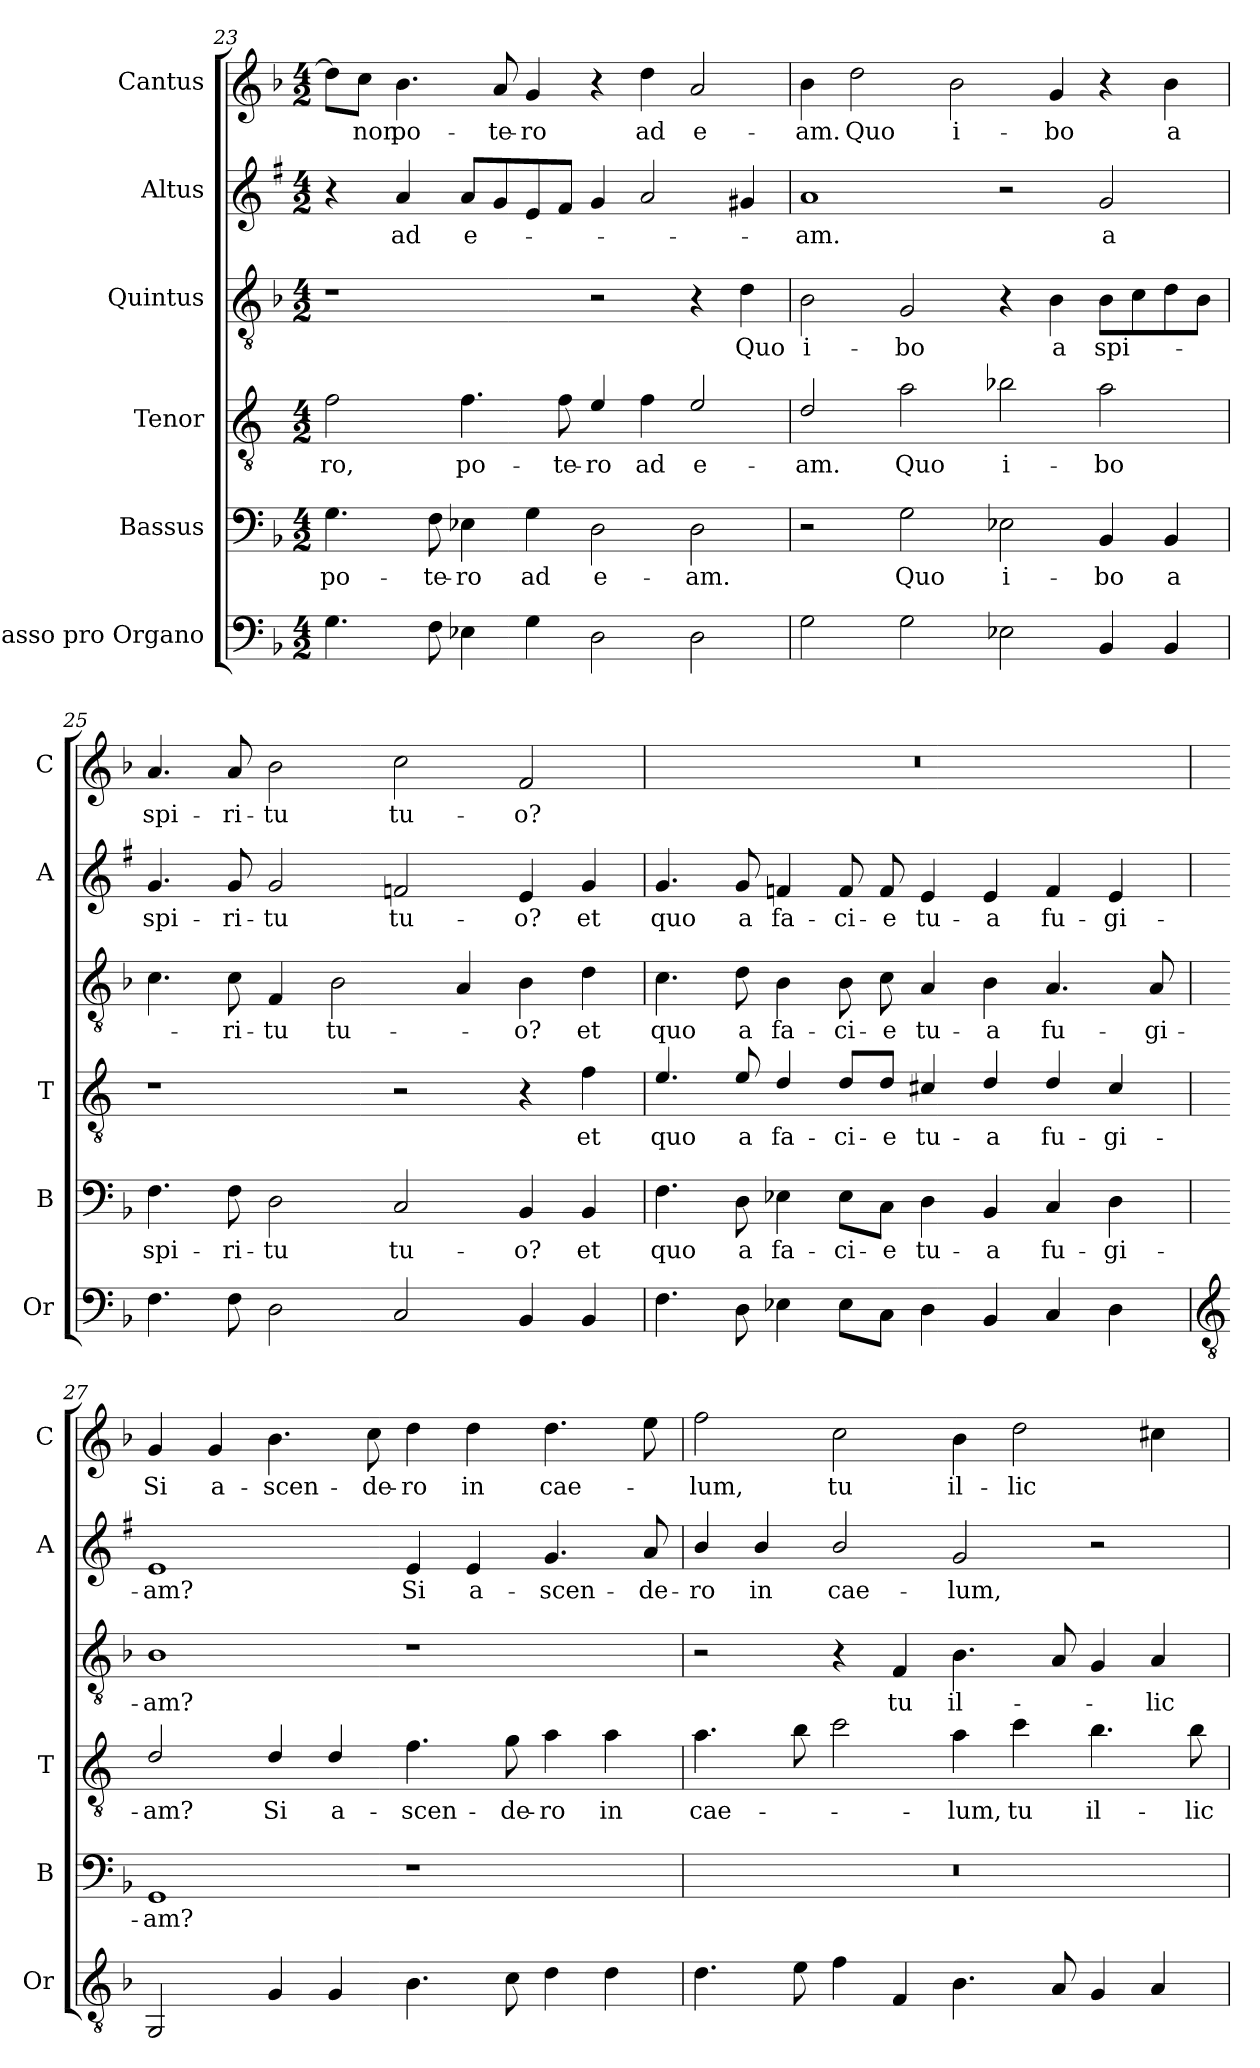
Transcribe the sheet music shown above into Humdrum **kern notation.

**kern	**kern	**text	**kern	**text	**kern	**text	**kern	**text	**kern	**text
*part6	*part5	*part5	*part4	*part4	*part3	*part3	*part2	*part2	*part1	*part1
*staff6	*staff5	*staff5	*staff4	*staff4	*staff3	*staff3	*staff2	*staff2	*staff1	*staff1
*I"Basso pro Organo	*I"Bassus	*	*I"Tenor	*	*I"Quintus	*	*I"Altus	*	*I"Cantus	*
*I'Or	*I'B	*	*I'T	*	*	*	*I'A	*	*I'C	*
!!LO:PB:g=z
*clefF4	*clefF4	*	*clefGv2	*	*clefGv2	*	*clefG2	*	*clefG2	*
*	*	*	*ITrd4c7	*	*	*	*ITrd1c2	*	*	*
*k[b-]	*k[b-]	*	*k[b-]	*	*k[b-]	*	*k[b-]	*	*k[b-]	*
*F:	*F:	*	*F:	*	*F:	*	*F:	*	*F:	*
*M4/2	*M4/2	*	*M4/2	*	*M4/2	*	*M4/2	*	*M4/2	*
=23	=23	=23	=23	=23	=23	=23	=23	=23	=23	=23
!	!	!LO:LY:b	!	!LO:LY:b	!	!	!	!	!	!
4.G\	4.G\	po-	2B-\	-ro,	1r	.	4r	.	8dd\L]	.
!	!	!	!	!	!	!	!	!	!	!LO:LY:b
.	.	.	.	.	.	.	.	.	8cc\J	non
!	!	!	!	!	!	!	!	!LO:LY:b	!	!LO:LY:b
.	.	.	.	.	.	.	4g/	ad	4.b-\	po-
!	!	!LO:LY:b	!	!	!	!	!	!	!	!
8F\	8F\	-te-	.	.	.	.	.	.	.	.
!	!	!LO:LY:b	!	!LO:LY:b	!	!	!	!LO:LY:b	!	!
4E-X\	4E-X\	-ro	4.B-\	po-	.	.	8g/L	e-	.	.
!	!	!	!	!	!	!	!	!	!	!LO:LY:b
.	.	.	.	.	.	.	8f/	.	8a/	-te-
!	!	!LO:LY:b	!	!	!	!	!	!	!	!LO:LY:b
4G\	4G\	ad	.	.	.	.	8d/	.	4g/	-ro
!	!	!	!	!LO:LY:b	!	!	!	!	!	!
.	.	.	8B-\	-te-	.	.	8e/J	.	.	.
!	!	!LO:LY:b	!	!LO:LY:b	!	!	!	!	!	!
2D\	2D\	e-	4A/	-ro	2r	.	4f/	.	4r	.
!	!	!	!	!LO:LY:b	!	!	!	!	!	!LO:LY:b
.	.	.	4B-\	ad	.	.	2g/	.	4dd\	ad
!	!	!LO:LY:b	!	!LO:LY:b	!	!	!	!	!	!LO:LY:b
2D\	2D\	-am.	2A/	e-	4r	.	.	.	2a/	e-
!	!	!	!	!	!	!LO:LY:b	!	!	!	!
.	.	.	.	.	4d\	Quo	4f#X/	.	.	.
=24	=24	=24	=24	=24	=24	=24	=24	=24	=24	=24
!	!	!	!	!LO:LY:b	!	!LO:LY:b	!	!LO:LY:b	!	!LO:LY:b
2G\	2r	.	2G/	-am.	2B-\	i-	1g	-am.	4b-\	-am.
!	!	!	!	!	!	!	!	!	!	!LO:LY:b
.	.	.	.	.	.	.	.	.	2dd\	Quo
!	!	!LO:LY:b	!	!LO:LY:b	!	!LO:LY:b	!	!	!	!
2G\	2G\	Quo	2d\	Quo	2G/	-bo	.	.	.	.
!	!	!	!	!	!	!	!	!	!	!LO:LY:b
.	.	.	.	.	.	.	.	.	2b-\	i-
!	!	!LO:LY:b	!	!LO:LY:b	!	!	!	!	!	!
2E-X\	2E-X\	i-	2e-X\	i-	4r	.	2r	.	.	.
!	!	!	!	!	!	!LO:LY:b	!	!	!	!LO:LY:b
.	.	.	.	.	4B-\	a	.	.	4g/	-bo
!	!	!LO:LY:b	!	!LO:LY:b	!	!LO:LY:b	!	!LO:LY:b	!	!
4BB-/	4BB-/	-bo	2d\	-bo	8B-\L	spi-	2f/	a	4r	.
.	.	.	.	.	8c\	.	.	.	.	.
!	!	!LO:LY:b	!	!	!	!	!	!	!	!LO:LY:b
4BB-/	4BB-/	a	.	.	8d\	.	.	.	4b-\	a
.	.	.	.	.	8B-\J	.	.	.	.	.
=25	=25	=25	=25	=25	=25	=25	=25	=25	=25	=25
!	!	!LO:LY:b	!	!	!	!	!	!LO:LY:b	!	!LO:LY:b
4.F\	4.F\	spi-	1r	.	4.c\	.	4.f/	spi-	4.a/	spi-
!	!	!LO:LY:b	!	!	!	!LO:LY:b	!	!LO:LY:b	!	!LO:LY:b
8F\	8F\	-ri-	.	.	8c\	-ri-	8f/	-ri-	8a/	-ri-
!	!	!LO:LY:b	!	!	!	!LO:LY:b	!	!LO:LY:b	!	!LO:LY:b
2D\	2D\	-tu	.	.	4F/	-tu	2f/	-tu	2b-\	-tu
!	!	!	!	!	!	!LO:LY:b	!	!	!	!
.	.	.	.	.	2B-\	tu-	.	.	.	.
!	!	!LO:LY:b	!	!	!	!	!	!LO:LY:b	!	!LO:LY:b
2C/	2C/	tu-	2r	.	.	.	2e-X/	tu-	2cc\	tu-
.	.	.	.	.	4A/	.	.	.	.	.
!	!	!LO:LY:b	!	!	!	!LO:LY:b	!	!LO:LY:b	!	!LO:LY:b
4BB-/	4BB-/	-o?	4r	.	4B-\	-o?	4d/	-o?	2f/	-o?
!	!	!LO:LY:b	!	!LO:LY:b	!	!LO:LY:b	!	!LO:LY:b	!	!
4BB-/	4BB-/	et	4B-\	et	4d\	et	4f/	et	.	.
!!LO:LB:g=z
=26	=26	=26	=26	=26	=26	=26	=26	=26	=26	=26
!	!	!LO:LY:b	!	!LO:LY:b	!	!LO:LY:b	!	!LO:LY:b	!	!
4.F\	4.F\	quo	4.A/	quo	4.c\	quo	4.f/	quo	0r	.
!	!	!LO:LY:b	!	!LO:LY:b	!	!LO:LY:b	!	!LO:LY:b	!	!
8D\	8D\	a	8A/	a	8d\	a	8f/	a	.	.
!	!	!LO:LY:b	!	!LO:LY:b	!	!LO:LY:b	!	!LO:LY:b	!	!
4E-X\	4E-X\	fa-	4G/	fa-	4B-\	fa-	4e-X/	fa-	.	.
!	!	!LO:LY:b	!	!LO:LY:b	!	!LO:LY:b	!	!LO:LY:b	!	!
8E-\L	8E-\L	-ci-	8G/L	-ci-	8B-\	-ci-	8e-/	-ci-	.	.
!	!	!LO:LY:b	!	!LO:LY:b	!	!LO:LY:b	!	!LO:LY:b	!	!
8C\J	8C\J	-e	8G/J	-e	8c\	-e	8e-/	-e	.	.
!	!	!LO:LY:b	!	!LO:LY:b	!	!LO:LY:b	!	!LO:LY:b	!	!
4D\	4D\	tu-	4F#X/	tu-	4A/	tu-	4d/	tu-	.	.
!	!	!LO:LY:b	!	!LO:LY:b	!	!LO:LY:b	!	!LO:LY:b	!	!
4BB-/	4BB-/	-a	4G/	-a	4B-\	-a	4d/	-a	.	.
!	!	!LO:LY:b	!	!LO:LY:b	!	!LO:LY:b	!	!LO:LY:b	!	!
4C/	4C/	fu-	4G/	fu-	4.A/	fu-	4e-/	fu-	.	.
!	!	!LO:LY:b	!	!LO:LY:b	!	!	!	!LO:LY:b	!	!
4D\	4D\	-gi-	4F#/	-gi-	.	.	4d/	-gi-	.	.
!	!	!	!	!	!	!LO:LY:b	!	!	!	!
.	.	.	.	.	8A/	-gi-	.	.	.	.
=27	=27	=27	=27	=27	=27	=27	=27	=27	=27	=27
*clefGv2	*	*	*	*	*	*	*	*	*	*
!	!	!LO:LY:b	!	!LO:LY:b	!	!LO:LY:b	!	!LO:LY:b	!	!LO:LY:b
2GG/	1GG	-am?	2G/	-am?	1B-	-am?	1d	-am?	4g/	Si
!	!	!	!	!	!	!	!	!	!	!LO:LY:b
.	.	.	.	.	.	.	.	.	4g/	a-
!	!	!	!	!LO:LY:b	!	!	!	!	!	!LO:LY:b
4G/	.	.	4G/	Si	.	.	.	.	4.b-\	-scen-
!	!	!	!	!LO:LY:b	!	!	!	!	!	!
4G/	.	.	4G/	a-	.	.	.	.	.	.
!	!	!	!	!	!	!	!	!	!	!LO:LY:b
.	.	.	.	.	.	.	.	.	8cc\	-de-
!	!	!	!	!LO:LY:b	!	!	!	!LO:LY:b	!	!LO:LY:b
4.B-\	1r	.	4.B-\	-scen-	1r	.	4d/	Si	4dd\	-ro
!	!	!	!	!	!	!	!	!LO:LY:b	!	!LO:LY:b
.	.	.	.	.	.	.	4d/	a-	4dd\	in
!	!	!	!	!LO:LY:b	!	!	!	!	!	!
8c\	.	.	8c\	-de-	.	.	.	.	.	.
!	!	!	!	!LO:LY:b	!	!	!	!LO:LY:b	!	!LO:LY:b
4d\	.	.	4d\	-ro	.	.	4.f/	-scen-	4.dd\	cae-
!	!	!	!	!LO:LY:b	!	!	!	!	!	!
4d\	.	.	4d\	in	.	.	.	.	.	.
!	!	!	!	!	!	!	!	!LO:LY:b	!	!
.	.	.	.	.	.	.	8g/	-de-	8ee\	.
=28	=28	=28	=28	=28	=28	=28	=28	=28	=28	=28
!	!	!	!	!LO:LY:b	!	!	!	!LO:LY:b	!	!LO:LY:b
4.d\	0r	.	4.d\	cae-	2r	.	4a/	-ro	2ff\	-lum,
!	!	!	!	!	!	!	!	!LO:LY:b	!	!
.	.	.	.	.	.	.	4a/	in	.	.
8e\	.	.	8e\	.	.	.	.	.	.	.
!	!	!	!	!	!	!	!	!LO:LY:b	!	!LO:LY:b
4f\	.	.	2f\	.	4r	.	2a/	cae-	2cc\	tu
!	!	!	!	!	!	!LO:LY:b	!	!	!	!
4F/	.	.	.	.	4F/	tu	.	.	.	.
!	!	!	!	!LO:LY:b	!	!LO:LY:b	!	!LO:LY:b	!	!LO:LY:b
4.B-\	.	.	4d\	-lum,	4.B-\	il-	2f/	-lum,	4b-\	il-
!	!	!	!	!LO:LY:b	!	!	!	!	!	!LO:LY:b
.	.	.	4f\	tu	.	.	.	.	2dd\	-lic
8A/	.	.	.	.	8A/	.	.	.	.	.
!	!	!	!	!LO:LY:b	!	!	!	!	!	!
4G/	.	.	4.e\	il-	4G/	.	2r	.	.	.
!	!	!	!	!	!	!LO:LY:b	!	!	!	!
4A/	.	.	.	.	4A/	-lic	.	.	4cc#X\	.
!	!	!	!	!LO:LY:b	!	!	!	!	!	!
.	.	.	8e\	-lic	.	.	.	.	.	.
=	=	=	=	=	=	=	=	=	=	=
*-	*-	*-	*-	*-	*-	*-	*-	*-	*-	*-
